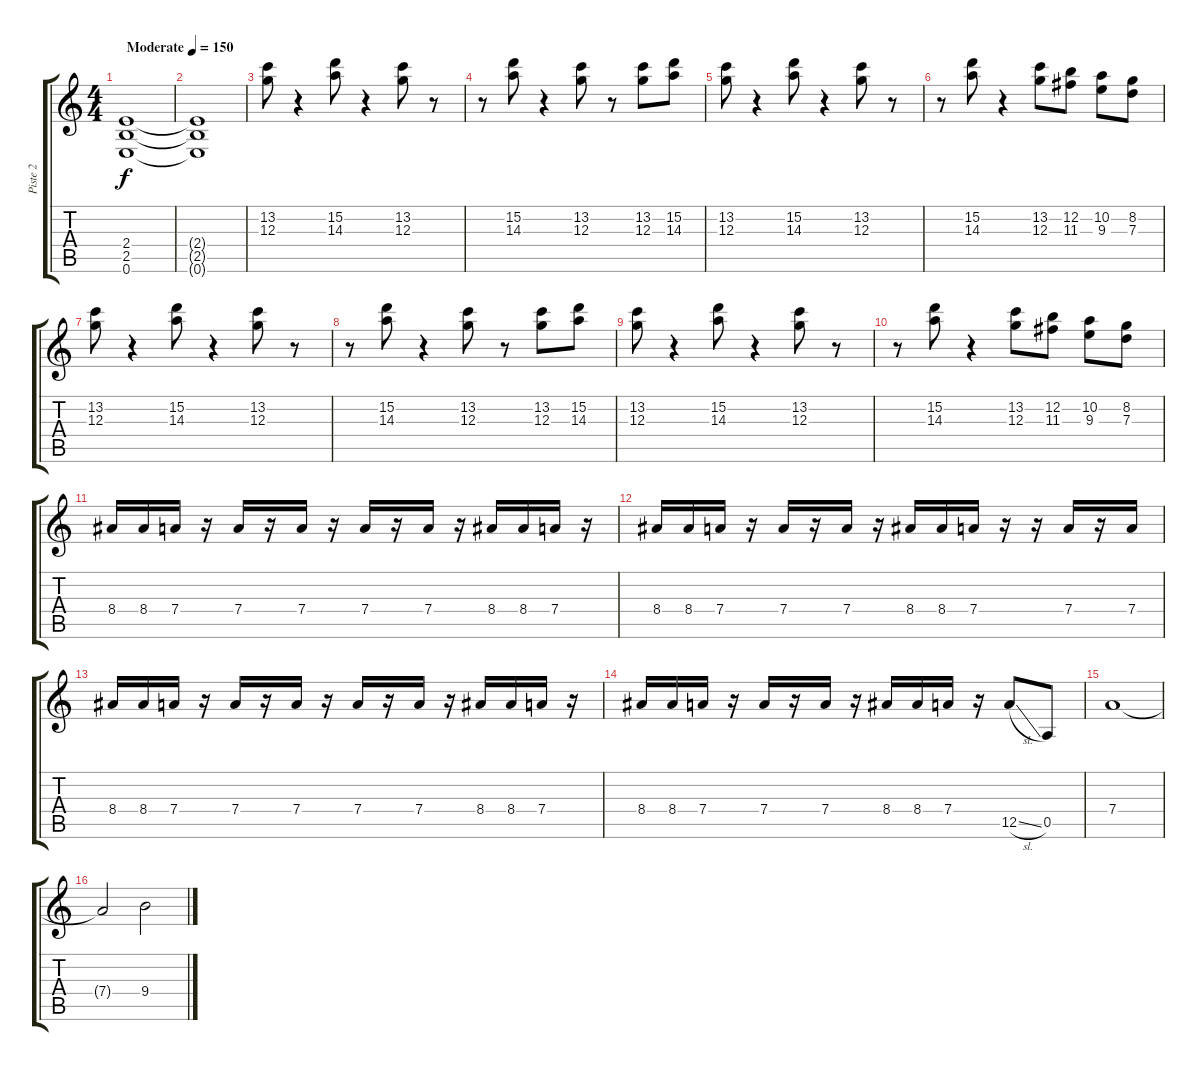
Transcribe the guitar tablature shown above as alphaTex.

\track ("Piste 2" "Piste 2") {instrument distortionguitar}
\staff {score tabs}
\tuning (E4 B3 G3 D3 A2 E2) {hide}
\ts (4 4)
\tempo (150 "Moderate")
\clef g2
\ks c
(2.4 2.5 0.6).1{dy f instrument distortionguitar} |
(2.4{t} 2.5{t} 0.6{t}).1 |
(13.2 12.3).8 r.4 (15.2 14.3).8 r.4 (13.2 12.3).8 r.8 |
r.8 (15.2 14.3).8 r.4 (13.2 12.3).8 r.8 (13.2 12.3).8 (15.2 14.3).8 |
(13.2 12.3).8 r.4 (15.2 14.3).8 r.4 (13.2 12.3).8 r.8 |
r.8 (15.2 14.3).8 r.4 (13.2 12.3).8 (12.2 11.3).8 (10.2 9.3).8 (8.2 7.3).8 |
(13.2 12.3).8 r.4 (15.2 14.3).8 r.4 (13.2 12.3).8 r.8 |
r.8 (15.2 14.3).8 r.4 (13.2 12.3).8 r.8 (13.2 12.3).8 (15.2 14.3).8 |
(13.2 12.3).8 r.4 (15.2 14.3).8 r.4 (13.2 12.3).8 r.8 |
r.8 (15.2 14.3).8 r.4 (13.2 12.3).8 (12.2 11.3).8 (10.2 9.3).8 (8.2 7.3).8 |
8.4.16 8.4.16 7.4.16 r.16 7.4.16 r.16 7.4.16 r.16 7.4.16 r.16 7.4.16 r.16 8.4.16 8.4.16 7.4.16 r.16 |
8.4.16 8.4.16 7.4.16 r.16 7.4.16 r.16 7.4.16 r.16 8.4.16 8.4.16 7.4.16 r.16 r.16 7.4.16 r.16 7.4.16 |
8.4.16 8.4.16 7.4.16 r.16 7.4.16 r.16 7.4.16 r.16 7.4.16 r.16 7.4.16 r.16 8.4.16 8.4.16 7.4.16 r.16 |
8.4.16 8.4.16 7.4.16 r.16 7.4.16 r.16 7.4.16 r.16 8.4.16 8.4.16 7.4.16 r.16 12.5{sl}.8 0.5.8 |
7.4.1 |
7.4{t}.2 9.4.2
